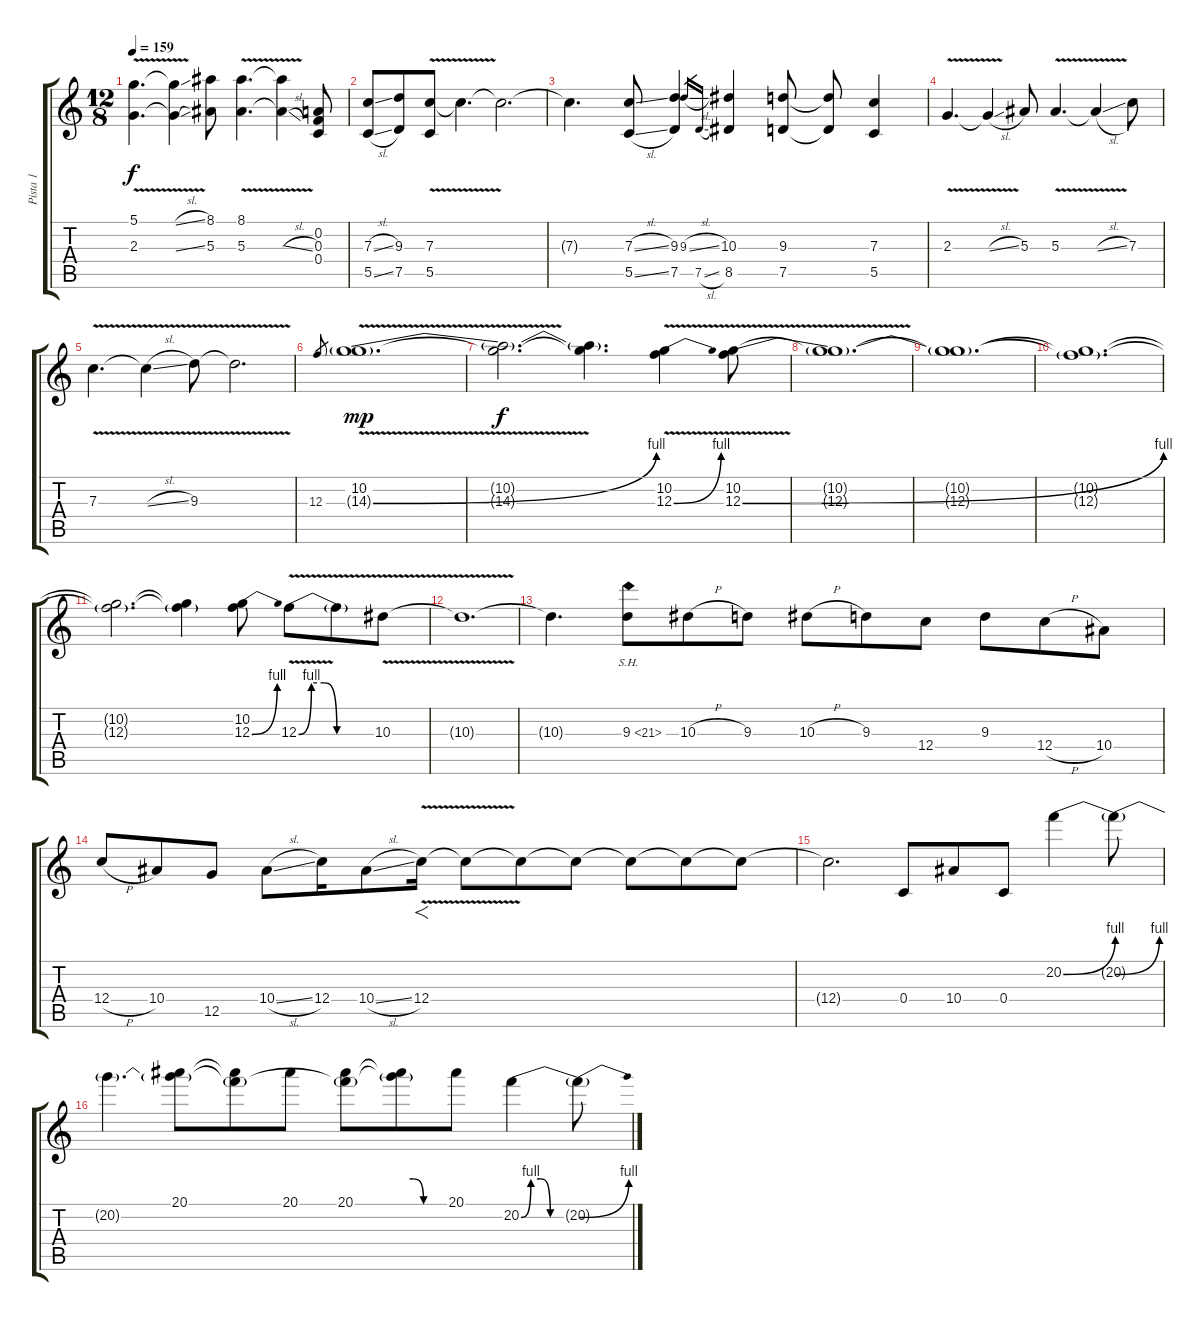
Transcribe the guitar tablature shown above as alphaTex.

\track ("Pista 1" "Pista 1") {instrument acousticguitarsteel}
\staff {score tabs}
\tuning (D4 A3 F3 C3 G2 C2) {hide}
\ts (12 8)
\tempo 159
\clef g2
\ks c
(5.1{v} 2.3).4{d dy f} (5.1{sl t} 2.3{sl t}).4 (8.1 5.3).8 (8.1{v} 5.3{v}).4{d} (8.1{t} 5.3{sl t}).4 (0.2 0.3 0.4).8 |
(7.3{sl} 5.5{sl}).8{instrument distortionguitar} (9.3 7.5).8 (7.3{v} 5.5).8 7.3{t}.4{d} 7.3{t}.2{d} |
7.3{t}.4{d} (7.3{sl} 5.5{sl}).8 (9.3 7.5).4 9.3{sl}.16{gr} 7.5{sl}.16{gr} (10.3 8.5).4 (9.3 7.5).8 (9.3{t} 7.5{t}).8 (7.3 5.5).4 |
2.3{v}.4{d} 2.3{sl t}.4 5.3.8 5.3{v}.4{d} 5.3{sl t}.4 7.3.8 |
7.3{v}.4{d} 7.3{sl t}.4 9.3{v}.8 9.3{t}.2{d} |
12.3.8{gr} (10.2{v} 14.3{be (bend 0 0 60 4) g}).1{d dy mp} |
(10.2{t} 14.3{t}).2{d dy f} (10.2{t} 14.3{t}).4{d} (10.2 12.3{be (bend 0 0 60 4) v}).4 (10.2 12.3{be (bend 0 0 60 4) v}).8 |
(10.2{t} 12.3{t}).1{d} |
(10.2{t} 12.3{t}).1{d} |
(10.2{t} 12.3{t}).1{d} |
(10.2{t} 12.3{t}).2{d} (10.2{t} 12.3{t}).4 (10.2 12.3{be (bend 0 0 60 4)}).8 12.3{be (custom 0 0 10 4 20 4 30 0 60 0) v}.8 12.3{t}.8 10.3{v}.8 |
10.3{t}.1{d} |
10.3{t}.4{d} 9.3{sh 12}.8 10.3{h}.8 9.3.8 10.3{h}.8 9.3.8 12.4.8 9.3.8 12.4{h}.8 10.4.8 |
12.4{h}.8 10.4.8 12.5.8 10.4{sl}.8 12.4.16 10.4{sl}.8 12.4{v}.16{f} 12.4{t}.8 12.4{t}.8 12.4{t}.8 12.4{t}.8 12.4{t}.8 12.4{t}.8 |
12.4{t}.2{d} 0.4.8 10.4.8 0.4.8 20.2{be (bend 0 0 60 4)}.4 20.2{be (bend 0 0 60 4) t}.8 |
20.2{t}.4{d} (20.1 20.2{t}).8 (20.1{t} 20.2{t}).8 20.1.8 (20.1 20.2{t}).8 (20.1{t} 20.2{be (custom 0 4 15 4 30 0 60 0) t}).8 20.1.8 20.2{be (custom 0 0 10 4 20 4 30 0 60 0)}.4 20.2{be (bend 0 0 60 4) t}.8
